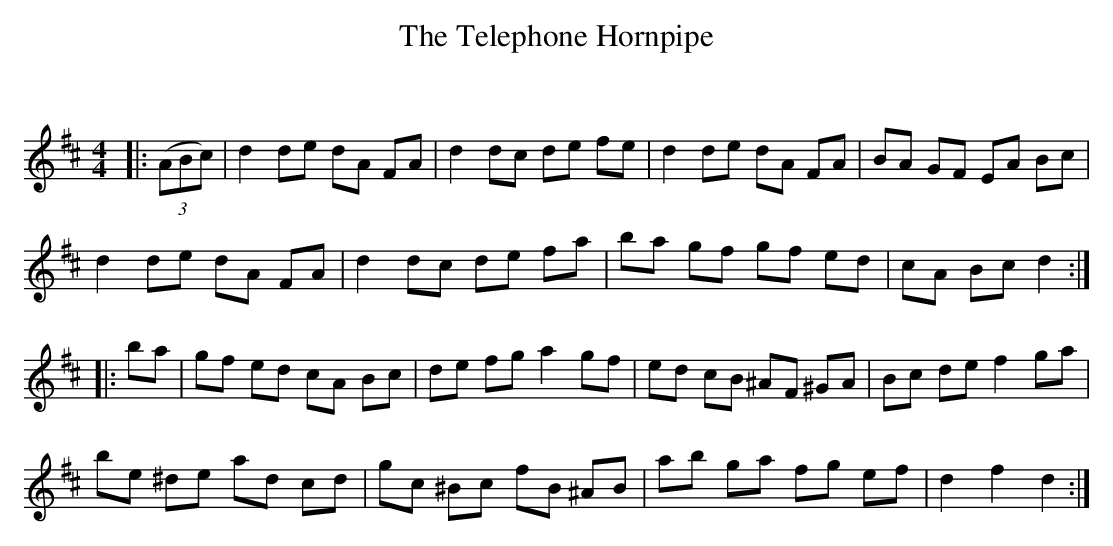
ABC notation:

X:1
T: The Telephone Hornpipe
C:
Q: 232
K:D
M:4/4
L:1/8
|:((3ABc) |d2 de dA FA|d2 dc de fe|d2 de dA FA|BA GF EA Bc|
d2 de dA FA|d2 dc de fa|ba gf gf ed|cA Bc d2:|
|:ba|gf ed cA Bc|de fg a2 gf|ed cB ^AF ^GA|Bc de f2 ga|
be ^de ad cd|gc ^Bc fB ^AB|ab ga fg ef|d2 f2 d2:|
